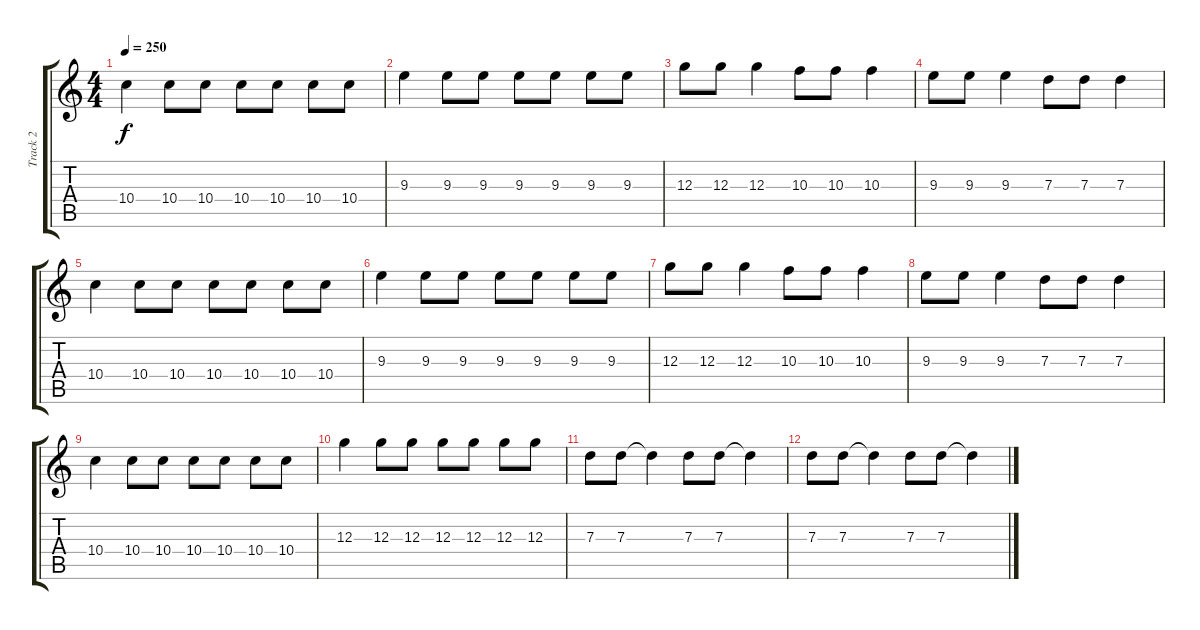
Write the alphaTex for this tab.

\track ("Track 2" "Track 2") {instrument distortionguitar}
\staff {score tabs}
\tuning (E4 B3 G3 D3 A2 E2) {hide}
\ts (4 4)
\tempo 250
\clef g2
\ks c
10.4.4{dy f} 10.4.8 10.4.8 10.4.8 10.4.8 10.4.8 10.4.8 |
9.3.4 9.3.8 9.3.8 9.3.8 9.3.8 9.3.8 9.3.8 |
12.3.8 12.3.8 12.3.4 10.3.8 10.3.8 10.3.4 |
9.3.8 9.3.8 9.3.4 7.3.8 7.3.8 7.3.4 |
10.4.4 10.4.8 10.4.8 10.4.8 10.4.8 10.4.8 10.4.8 |
9.3.4 9.3.8 9.3.8 9.3.8 9.3.8 9.3.8 9.3.8 |
12.3.8 12.3.8 12.3.4 10.3.8 10.3.8 10.3.4 |
9.3.8 9.3.8 9.3.4 7.3.8 7.3.8 7.3.4 |
10.4.4 10.4.8 10.4.8 10.4.8 10.4.8 10.4.8 10.4.8 |
12.3.4 12.3.8 12.3.8 12.3.8 12.3.8 12.3.8 12.3.8 |
7.3.8 7.3.8 7.3{t}.4 7.3.8 7.3.8 7.3{t}.4 |
7.3.8 7.3.8 7.3{t}.4 7.3.8 7.3.8 7.3{t}.4
